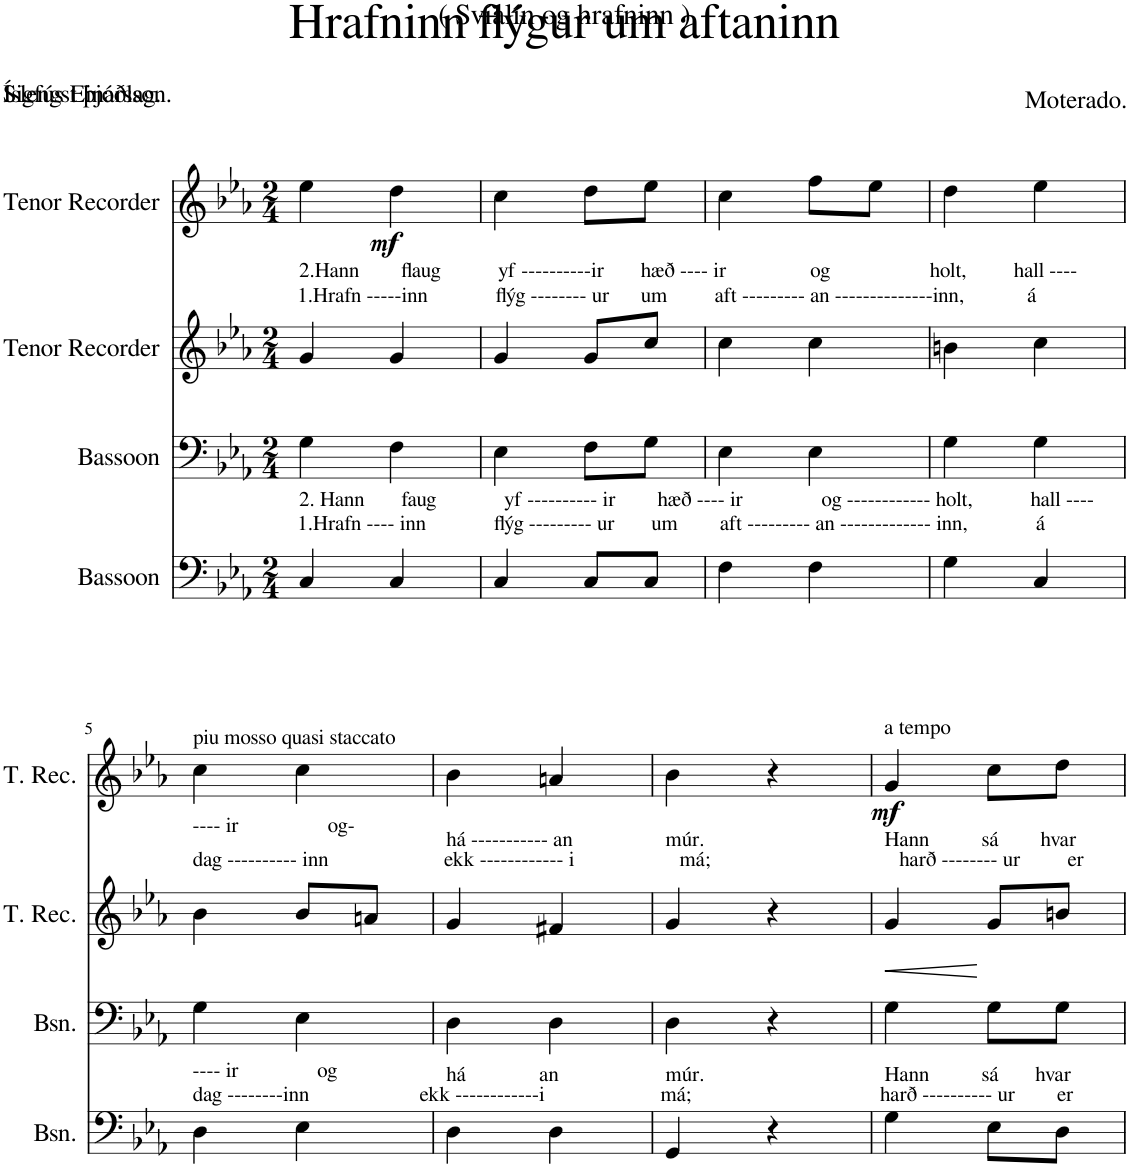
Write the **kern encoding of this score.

**kern	**kern	**kern	**dynam	**kern	**dynam
*part4	*part3	*part2	*part2	*part1	*part1
*staff4	*staff3	*staff2	*staff2	*staff1	*staff1
*I"Bassoon	*I"Bassoon	*I"Tenor Recorder	*	*I"Tenor Recorder	*
*I'Bsn.	*I'Bsn.	*I'T. Rec.	*	*I'T. Rec.	*
*clefF4	*clefF4	*clefG2	*	*clefG2	*
*k[b-e-a-]	*k[b-e-a-]	*k[b-e-a-]	*	*k[b-e-a-]	*
*M2/4	*M2/4	*M2/4	*	*M2/4	*
=1	=1	=1	=1	=1	=1
!	!	!LO:TX:a:t=1.Hrafn -----inn             flýg -------- ur      um         aft --------- an --------------inn,            á	!	!	!
!	!	!LO:TX:a:t=2.Hann        flaug           yf ----------ir       hæð ---- ir                og                   holt,         hall ----	!	!	!
!LO:TX:a:t=1.Hrafn ---- inn             flýg --------- ur       um        aft --------- an ------------- inn,             á	!	!	!	!	!
!LO:TX:a:t=2. Hann       faug             yf ---------- ir        hæð ---- ir               og ------------ holt,           hall ----	!	!	!	!	!
!	!	!	!	!	!LO:DY:b
4C/	4G\	4g/	.	4ee-\	mf
4C/	4F\	4g/	.	4dd\	.
=2	=2	=2	=2	=2	=2
4C/	4E-\	4g/	.	4cc\	.
8C/L	8F\L	8g/L	.	8dd\L	.
8C/J	8G\J	8cc/J	.	8ee-\J	.
=3	=3	=3	=3	=3	=3
4F\	4E-\	4cc\	.	4cc\	.
4F\	4E-\	4cc\	.	8ff\L	.
.	.	.	.	8ee-\J	.
=4	=4	=4	=4	=4	=4
4G\	4G\	4bn\	.	4dd\	.
4C/	4G\	4cc\	.	4ee-\	.
!!LO:LB:g=z
=5	=5	=5	=5	=5	=5
!	!	!	!	!LO:TX:a:t=piu mosso quasi staccato	!
!	!	!LO:TX:a:t=dag ---------- inn                      ekk ------------ i                    má;                                    harð -------- ur         er	!	!	!
!	!	!LO:TX:a:t=---- ir                 og-	!	!	!
!LO:TX:a:t=dag --------inn                     ekk ------------i                      má;                                    harð ---------- ur        er	!	!	!	!	!
!LO:TX:a:t=---- ir               og	!	!	!	!	!
4D\	4G\	4b-\	.	4cc\	.
4E-\	4E-\	8b-/L	.	4cc\	.
.	.	8an/J	.	.	.
=6	=6	=6	=6	=6	=6
!	!	!LO:TX:a:t=há ----------- an	!	!	!
!LO:TX:a:t=há              an	!	!	!	!	!
4D\	4D\	4g/	.	4b-\	.
4D\	4D\	4f#X/	.	4an/	.
=7	=7	=7	=7	=7	=7
!	!	!LO:TX:a:t=múr.	!	!	!
!LO:TX:a:t=múr.	!	!	!	!	!
4GG/	4D\	4g/	.	4b-\	.
4r	4r	4r	.	4r	.
=8	=8	=8	=8	=8	=8
!	!	!	!	!LO:TX:a:t=a tempo	!
!	!	!LO:TX:a:t=Hann          sá        hvar	!	!	!
!LO:TX:a:t=Hann          sá       hvar	!	!	!	!	!
!	!	!	!LO:HP:b	!	!LO:DY:b
4G\	4G\	4g/	<	4g/	mf
8E-\L	8G\L	8g/L	[	8cc\L	.
8D\J	8G\J	8bn/J	.	8dd\J	.
=	=	=	=	=	=
*-	*-	*-	*-	*-	*-
